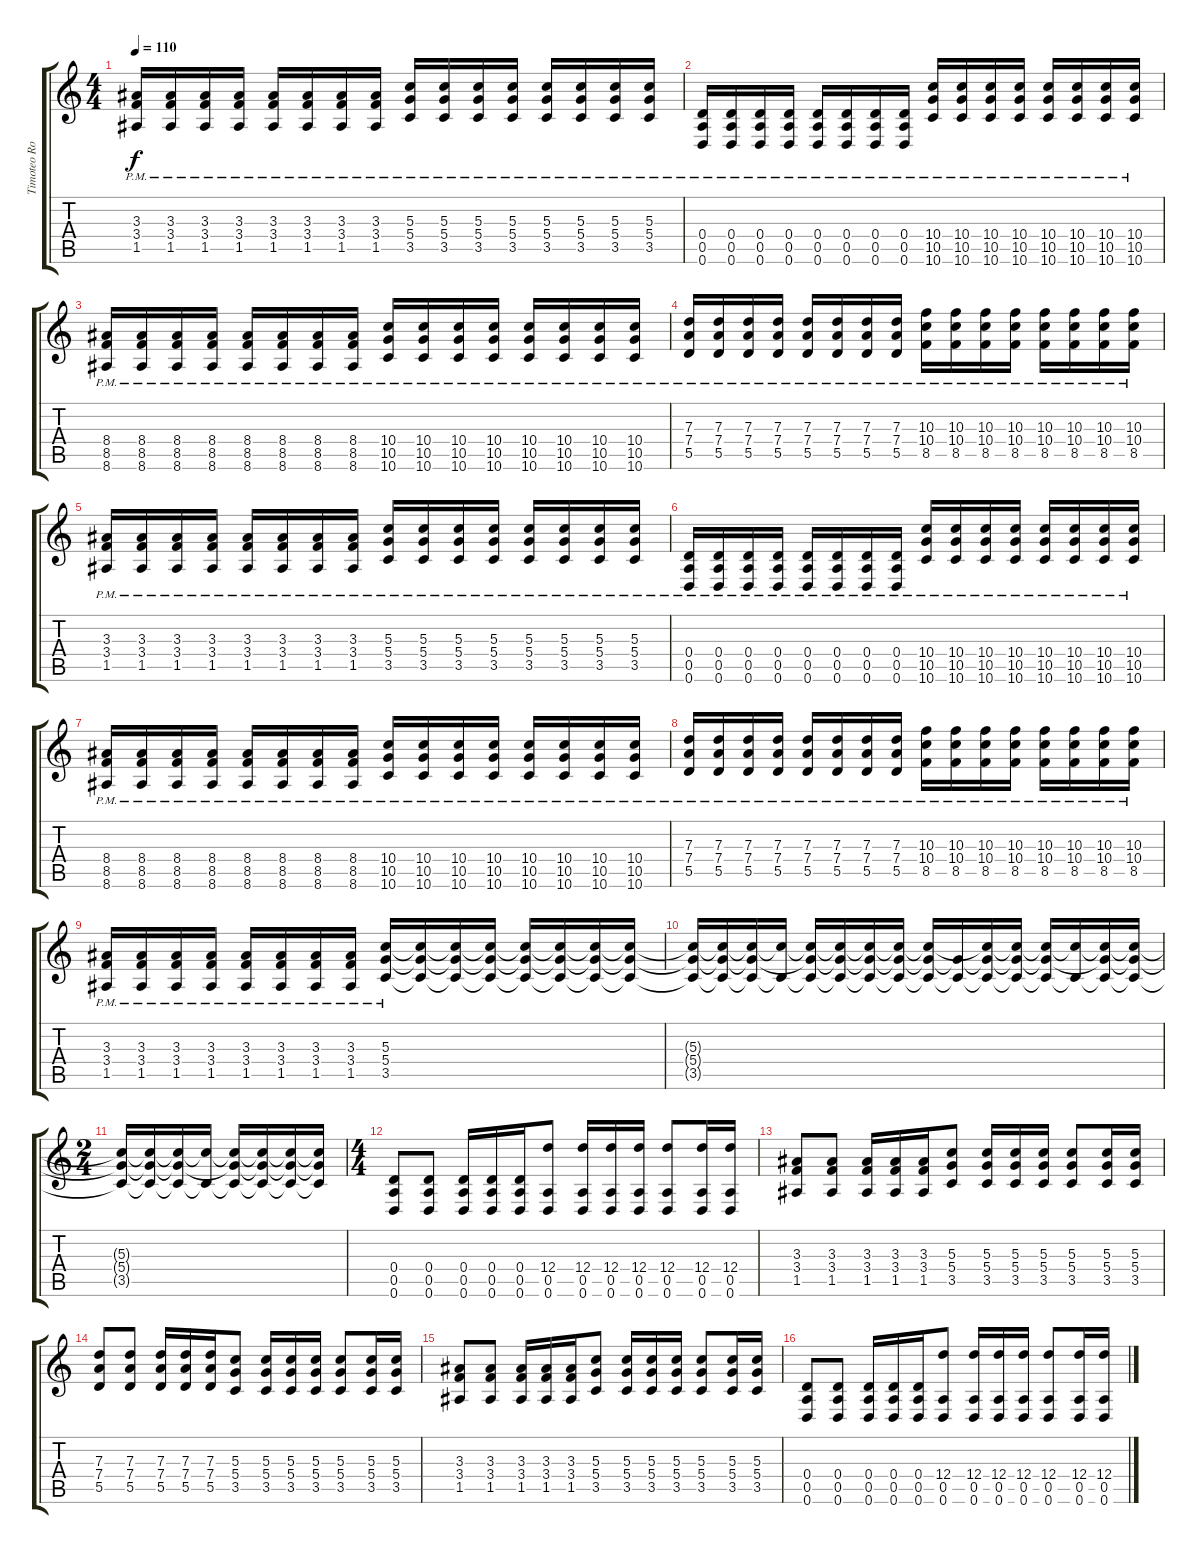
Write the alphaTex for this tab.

\track ("Timoteo Rosales-Guitar" "Timoteo Ro") {instrument overdrivenguitar}
\staff {score tabs}
\tuning (E4 B3 G3 D3 A2 D2) {hide}
\ts (4 4)
\tempo 110
\clef g2
\ks c
(3.3{pm} 3.4{pm} 1.5{pm}).16{dy f} (3.3{pm} 3.4{pm} 1.5{pm}).16 (3.3{pm} 3.4{pm} 1.5{pm}).16 (3.3{pm} 3.4{pm} 1.5{pm}).16 (3.3{pm} 3.4{pm} 1.5{pm}).16 (3.3{pm} 3.4{pm} 1.5{pm}).16 (3.3{pm} 3.4{pm} 1.5{pm}).16 (3.3{pm} 3.4{pm} 1.5{pm}).16 (5.3{pm} 5.4{pm} 3.5{pm}).16 (5.3{pm} 5.4{pm} 3.5{pm}).16 (5.3{pm} 5.4{pm} 3.5{pm}).16 (5.3{pm} 5.4{pm} 3.5{pm}).16 (5.3{pm} 5.4{pm} 3.5{pm}).16 (5.3{pm} 5.4{pm} 3.5{pm}).16 (5.3{pm} 5.4{pm} 3.5{pm}).16 (5.3{pm} 5.4{pm} 3.5{pm}).16 |
(0.4{pm} 0.5{pm} 0.6{pm}).16{instrument overdrivenguitar} (0.4{pm} 0.5{pm} 0.6{pm}).16 (0.4{pm} 0.5{pm} 0.6{pm}).16 (0.4{pm} 0.5{pm} 0.6{pm}).16 (0.4{pm} 0.5{pm} 0.6{pm}).16 (0.4{pm} 0.5{pm} 0.6{pm}).16 (0.4{pm} 0.5{pm} 0.6{pm}).16 (0.4{pm} 0.5{pm} 0.6{pm}).16 (10.4{pm} 10.5{pm} 10.6{pm}).16 (10.4{pm} 10.5{pm} 10.6{pm}).16 (10.4{pm} 10.5{pm} 10.6{pm}).16 (10.4{pm} 10.5{pm} 10.6{pm}).16 (10.4{pm} 10.5{pm} 10.6{pm}).16 (10.4{pm} 10.5{pm} 10.6{pm}).16 (10.4{pm} 10.5{pm} 10.6{pm}).16 (10.4{pm} 10.5{pm} 10.6{pm}).16 |
(8.4{pm} 8.5{pm} 8.6{pm}).16 (8.4{pm} 8.5{pm} 8.6{pm}).16 (8.4{pm} 8.5{pm} 8.6{pm}).16 (8.4{pm} 8.5{pm} 8.6{pm}).16 (8.4{pm} 8.5{pm} 8.6{pm}).16 (8.4{pm} 8.5{pm} 8.6{pm}).16 (8.4{pm} 8.5{pm} 8.6{pm}).16 (8.4{pm} 8.5{pm} 8.6{pm}).16 (10.4{pm} 10.5{pm} 10.6{pm}).16 (10.4{pm} 10.5{pm} 10.6{pm}).16 (10.4{pm} 10.5{pm} 10.6{pm}).16 (10.4{pm} 10.5{pm} 10.6{pm}).16 (10.4{pm} 10.5{pm} 10.6{pm}).16 (10.4{pm} 10.5{pm} 10.6{pm}).16 (10.4{pm} 10.5{pm} 10.6{pm}).16 (10.4{pm} 10.5{pm} 10.6{pm}).16 |
(7.3{pm} 7.4{pm} 5.5{pm}).16 (7.3{pm} 7.4{pm} 5.5{pm}).16 (7.3{pm} 7.4{pm} 5.5{pm}).16 (7.3{pm} 7.4{pm} 5.5{pm}).16 (7.3{pm} 7.4{pm} 5.5{pm}).16 (7.3{pm} 7.4{pm} 5.5{pm}).16 (7.3{pm} 7.4{pm} 5.5{pm}).16 (7.3{pm} 7.4{pm} 5.5{pm}).16 (10.3{pm} 10.4{pm} 8.5{pm}).16 (10.3{pm} 10.4{pm} 8.5{pm}).16 (10.3{pm} 10.4{pm} 8.5{pm}).16 (10.3{pm} 10.4{pm} 8.5{pm}).16 (10.3{pm} 10.4{pm} 8.5{pm}).16 (10.3{pm} 10.4{pm} 8.5{pm}).16 (10.3{pm} 10.4{pm} 8.5{pm}).16 (10.3{pm} 10.4{pm} 8.5{pm}).16 |
(3.3{pm} 3.4{pm} 1.5{pm}).16 (3.3{pm} 3.4{pm} 1.5{pm}).16 (3.3{pm} 3.4{pm} 1.5{pm}).16 (3.3{pm} 3.4{pm} 1.5{pm}).16 (3.3{pm} 3.4{pm} 1.5{pm}).16 (3.3{pm} 3.4{pm} 1.5{pm}).16 (3.3{pm} 3.4{pm} 1.5{pm}).16 (3.3{pm} 3.4{pm} 1.5{pm}).16 (5.3{pm} 5.4{pm} 3.5{pm}).16 (5.3{pm} 5.4{pm} 3.5{pm}).16 (5.3{pm} 5.4{pm} 3.5{pm}).16 (5.3{pm} 5.4{pm} 3.5{pm}).16 (5.3{pm} 5.4{pm} 3.5{pm}).16 (5.3{pm} 5.4{pm} 3.5{pm}).16 (5.3{pm} 5.4{pm} 3.5{pm}).16 (5.3{pm} 5.4{pm} 3.5{pm}).16 |
(0.4{pm} 0.5{pm} 0.6{pm}).16{instrument overdrivenguitar} (0.4{pm} 0.5{pm} 0.6{pm}).16 (0.4{pm} 0.5{pm} 0.6{pm}).16 (0.4{pm} 0.5{pm} 0.6{pm}).16 (0.4{pm} 0.5{pm} 0.6{pm}).16 (0.4{pm} 0.5{pm} 0.6{pm}).16 (0.4{pm} 0.5{pm} 0.6{pm}).16 (0.4{pm} 0.5{pm} 0.6{pm}).16 (10.4{pm} 10.5{pm} 10.6{pm}).16 (10.4{pm} 10.5{pm} 10.6{pm}).16 (10.4{pm} 10.5{pm} 10.6{pm}).16 (10.4{pm} 10.5{pm} 10.6{pm}).16 (10.4{pm} 10.5{pm} 10.6{pm}).16 (10.4{pm} 10.5{pm} 10.6{pm}).16 (10.4{pm} 10.5{pm} 10.6{pm}).16 (10.4{pm} 10.5{pm} 10.6{pm}).16 |
(8.4{pm} 8.5{pm} 8.6{pm}).16 (8.4{pm} 8.5{pm} 8.6{pm}).16 (8.4{pm} 8.5{pm} 8.6{pm}).16 (8.4{pm} 8.5{pm} 8.6{pm}).16 (8.4{pm} 8.5{pm} 8.6{pm}).16 (8.4{pm} 8.5{pm} 8.6{pm}).16 (8.4{pm} 8.5{pm} 8.6{pm}).16 (8.4{pm} 8.5{pm} 8.6{pm}).16 (10.4{pm} 10.5{pm} 10.6{pm}).16 (10.4{pm} 10.5{pm} 10.6{pm}).16 (10.4{pm} 10.5{pm} 10.6{pm}).16 (10.4{pm} 10.5{pm} 10.6{pm}).16 (10.4{pm} 10.5{pm} 10.6{pm}).16 (10.4{pm} 10.5{pm} 10.6{pm}).16 (10.4{pm} 10.5{pm} 10.6{pm}).16 (10.4{pm} 10.5{pm} 10.6{pm}).16 |
(7.3{pm} 7.4{pm} 5.5{pm}).16 (7.3{pm} 7.4{pm} 5.5{pm}).16 (7.3{pm} 7.4{pm} 5.5{pm}).16 (7.3{pm} 7.4{pm} 5.5{pm}).16 (7.3{pm} 7.4{pm} 5.5{pm}).16 (7.3{pm} 7.4{pm} 5.5{pm}).16 (7.3{pm} 7.4{pm} 5.5{pm}).16 (7.3{pm} 7.4{pm} 5.5{pm}).16 (10.3{pm} 10.4{pm} 8.5{pm}).16 (10.3{pm} 10.4{pm} 8.5{pm}).16 (10.3{pm} 10.4{pm} 8.5{pm}).16 (10.3{pm} 10.4{pm} 8.5{pm}).16 (10.3{pm} 10.4{pm} 8.5{pm}).16 (10.3{pm} 10.4{pm} 8.5{pm}).16 (10.3{pm} 10.4{pm} 8.5{pm}).16 (10.3{pm} 10.4{pm} 8.5{pm}).16 |
(3.3{pm} 3.4{pm} 1.5{pm}).16 (3.3{pm} 3.4{pm} 1.5{pm}).16 (3.3{pm} 3.4{pm} 1.5{pm}).16 (3.3{pm} 3.4{pm} 1.5{pm}).16 (3.3{pm} 3.4{pm} 1.5{pm}).16 (3.3{pm} 3.4{pm} 1.5{pm}).16 (3.3{pm} 3.4{pm} 1.5{pm}).16 (3.3{pm} 3.4{pm} 1.5{pm}).16 (5.3{pm} 5.4{pm} 3.5{pm}).16 (5.3{t} 5.4{t} 3.5{t}).16 (5.3{t} 5.4{t} 3.5{t}).16 (5.3{t} 5.4{t} 3.5{t}).16 (5.3{t} 5.4{t} 3.5{t}).16 (5.3{t} 5.4{t} 3.5{t}).16 (5.3{t} 5.4{t} 3.5{t}).16 (5.3{t} 5.4{t} 3.5{t}).16 |
(5.3{t} 5.4{t} 3.5{t}).16 (5.3{t} 5.4{t} 3.5{t}).16 (5.3{t} 5.4{t} 3.5{t}).16 (5.3{t} 3.5{t}).16 (5.3{t} 5.4{t} 3.5{t}).16 (5.3{t} 5.4{t} 3.5{t}).16 (5.3{t} 5.4{t} 3.5{t}).16 (5.3{t} 5.4{t} 3.5{t}).16 (5.3{t} 5.4{t} 3.5{t}).16 (5.4{t} 3.5{t}).16 (5.3{t} 5.4{t} 3.5{t}).16 (5.3{t} 5.4{t} 3.5{t}).16 (5.3{t} 5.4{t} 3.5{t}).16 (5.3{t} 3.5{t}).16 (5.3{t} 5.4{t} 3.5{t}).16 (5.3{t} 5.4{t} 3.5{t}).16 |
\ts (2 4)
(5.3{t} 5.4{t} 3.5{t}).16 (5.3{t} 5.4{t} 3.5{t}).16 (5.3{t} 5.4{t} 3.5{t}).16 (5.3{t} 3.5{t}).16 (5.3{t} 5.4{t} 3.5{t}).16 (5.3{t} 5.4{t} 3.5{t}).16 (5.3{t} 5.4{t} 3.5{t}).16 (5.3{t} 5.4{t} 3.5{t}).16 |
\ts (4 4)
(0.4 0.5 0.6).8 (0.4 0.5 0.6).8 (0.4 0.5 0.6).16 (0.4 0.5 0.6).16 (0.4 0.5 0.6).16 (12.4 0.5 0.6).8 (12.4 0.5 0.6).16 (12.4 0.5 0.6).16 (12.4 0.5 0.6).16 (12.4 0.5 0.6).8 (12.4 0.5 0.6).16 (12.4 0.5 0.6).16 |
(3.3 3.4 1.5).8 (3.3 3.4 1.5).8 (3.3 3.4 1.5).16 (3.3 3.4 1.5).16 (3.3 3.4 1.5).16 (5.3 5.4 3.5).8 (5.3 5.4 3.5).16 (5.3 5.4 3.5).16 (5.3 5.4 3.5).16 (5.3 5.4 3.5).8 (5.3 5.4 3.5).16 (5.3 5.4 3.5).16 |
(7.3 7.4 5.5).8 (7.3 7.4 5.5).8 (7.3 7.4 5.5).16 (7.3 7.4 5.5).16 (7.3 7.4 5.5).16 (5.3 5.4 3.5).8 (5.3 5.4 3.5).16 (5.3 5.4 3.5).16 (5.3 5.4 3.5).16 (5.3 5.4 3.5).8 (5.3 5.4 3.5).16 (5.3 5.4 3.5).16 |
(3.3 3.4 1.5).8 (3.3 3.4 1.5).8 (3.3 3.4 1.5).16 (3.3 3.4 1.5).16 (3.3 3.4 1.5).16 (5.3 5.4 3.5).8 (5.3 5.4 3.5).16 (5.3 5.4 3.5).16 (5.3 5.4 3.5).16 (5.3 5.4 3.5).8 (5.3 5.4 3.5).16 (5.3 5.4 3.5).16 |
(0.4 0.5 0.6).8 (0.4 0.5 0.6).8 (0.4 0.5 0.6).16 (0.4 0.5 0.6).16 (0.4 0.5 0.6).16 (12.4 0.5 0.6).8 (12.4 0.5 0.6).16 (12.4 0.5 0.6).16 (12.4 0.5 0.6).16 (12.4 0.5 0.6).8 (12.4 0.5 0.6).16 (12.4 0.5 0.6).16
